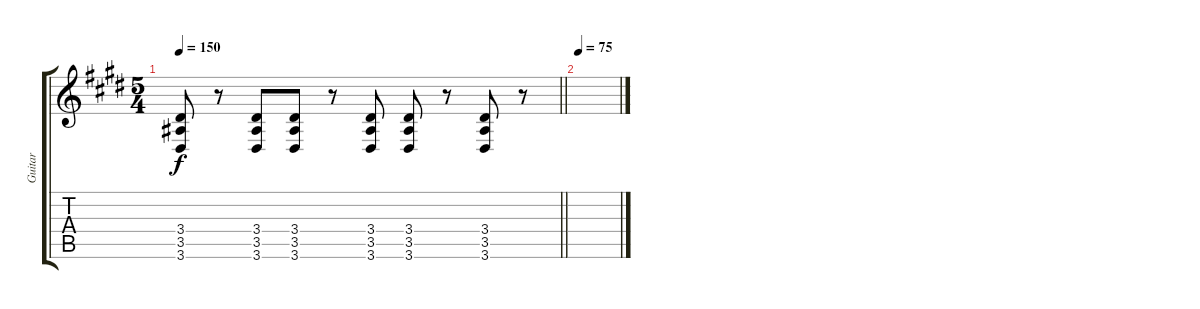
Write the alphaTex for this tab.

\track ("Guitar" "Guitar") {instrument distortionguitar}
\staff {score tabs}
\tuning (E4 C4 G3 C3 G2 C2) {hide}
\ts (5 4)
\tempo 150
\clef g2
\barLineRight lightlight
\ks c#minor
(3.4 3.5 3.6).8{dy f} r.8 (3.4 3.5 3.6).8 (3.4 3.5 3.6).8 r.8 (3.4 3.5 3.6).8 (3.4 3.5 3.6).8 r.8 (3.4 3.5 3.6).8 r.8 |
\section ("" "")
\tempo 75
